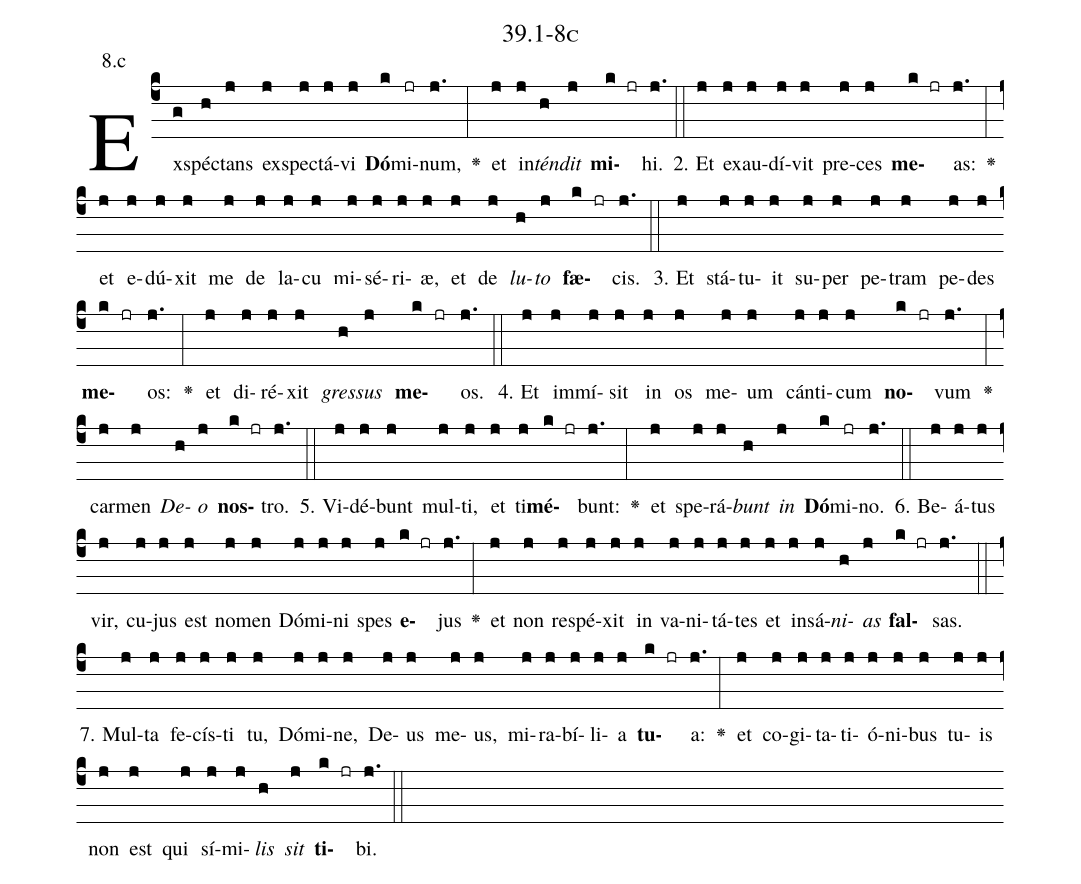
name: 39.1-8c;
annotation: 8.c;
%%
(c4)Ex(g)spéc(h)tans(j) ex(j)spec(j)tá(j)vi(j) <b>Dó</b>(k)mi(jr)num,(j.) <v>\greheightstar</v>(:) et(j) in(j)<i>tén</i>(h)<i>dit</i>(j) <b>mi</b>(k jr)hi.(j.) (::)
2. Et(j) ex(j)au(j)dí(j)vit(j) pre(j)ces(j) <b>me</b>(k jr)as:(j.) <v>\greheightstar</v>(:) et(j) e(j)dú(j)xit(j) me(j) de(j) la(j)cu(j) mi(j)sé(j)ri(j)æ,(j) et(j) de(j) <i>lu</i>(h)<i>to</i>(j) <b>fæ</b>(k jr)cis.(j.) (::)
3. Et(j) stá(j)tu(j)it(j) su(j)per(j) pe(j)tram(j) pe(j)des(j) <b>me</b>(k jr)os:(j.) <v>\greheightstar</v>(:) et(j) di(j)ré(j)xit(j) <i>gres</i>(h)<i>sus</i>(j) <b>me</b>(k jr)os.(j.) (::)
4. Et(j) im(j)mí(j)sit(j) in(j) os(j) me(j)um(j) cán(j)ti(j)cum(j) <b>no</b>(k jr)vum(j.) <v>\greheightstar</v>(:) car(j)men(j) <i>De</i>(h)<i>o</i>(j) <b>nos</b>(k jr)tro.(j.) (::)
5. Vi(j)dé(j)bunt(j) mul(j)ti,(j) et(j) ti(j)<b>mé</b>(k jr)bunt:(j.) <v>\greheightstar</v>(:) et(j) spe(j)rá(j)<i>bunt</i>(h) <i>in</i>(j) <b>Dó</b>(k)mi(jr)no.(j.) (::)
6. Be(j)á(j)tus(j) vir,(j) cu(j)jus(j) est(j) no(j)men(j) Dó(j)mi(j)ni(j) spes(j) <b>e</b>(k jr)jus(j.) <v>\greheightstar</v>(:) et(j) non(j) re(j)spé(j)xit(j) in(j) va(j)ni(j)tá(j)tes(j) et(j) in(j)sá(j)<i>ni</i>(h)<i>as</i>(j) <b>fal</b>(k jr)sas.(j.) (::)
7. Mul(j)ta(j) fe(j)cís(j)ti(j) tu,(j) Dó(j)mi(j)ne,(j) De(j)us(j) me(j)us,(j) mi(j)ra(j)bí(j)li(j)a(j) <b>tu</b>(k jr)a:(j.) <v>\greheightstar</v>(:) et(j) co(j)gi(j)ta(j)ti(j)ó(j)ni(j)bus(j) tu(j)is(j) non(j) est(j) qui(j) sí(j)mi(j)<i>lis</i>(h) <i>sit</i>(j) <b>ti</b>(k jr)bi.(j.) (::)
